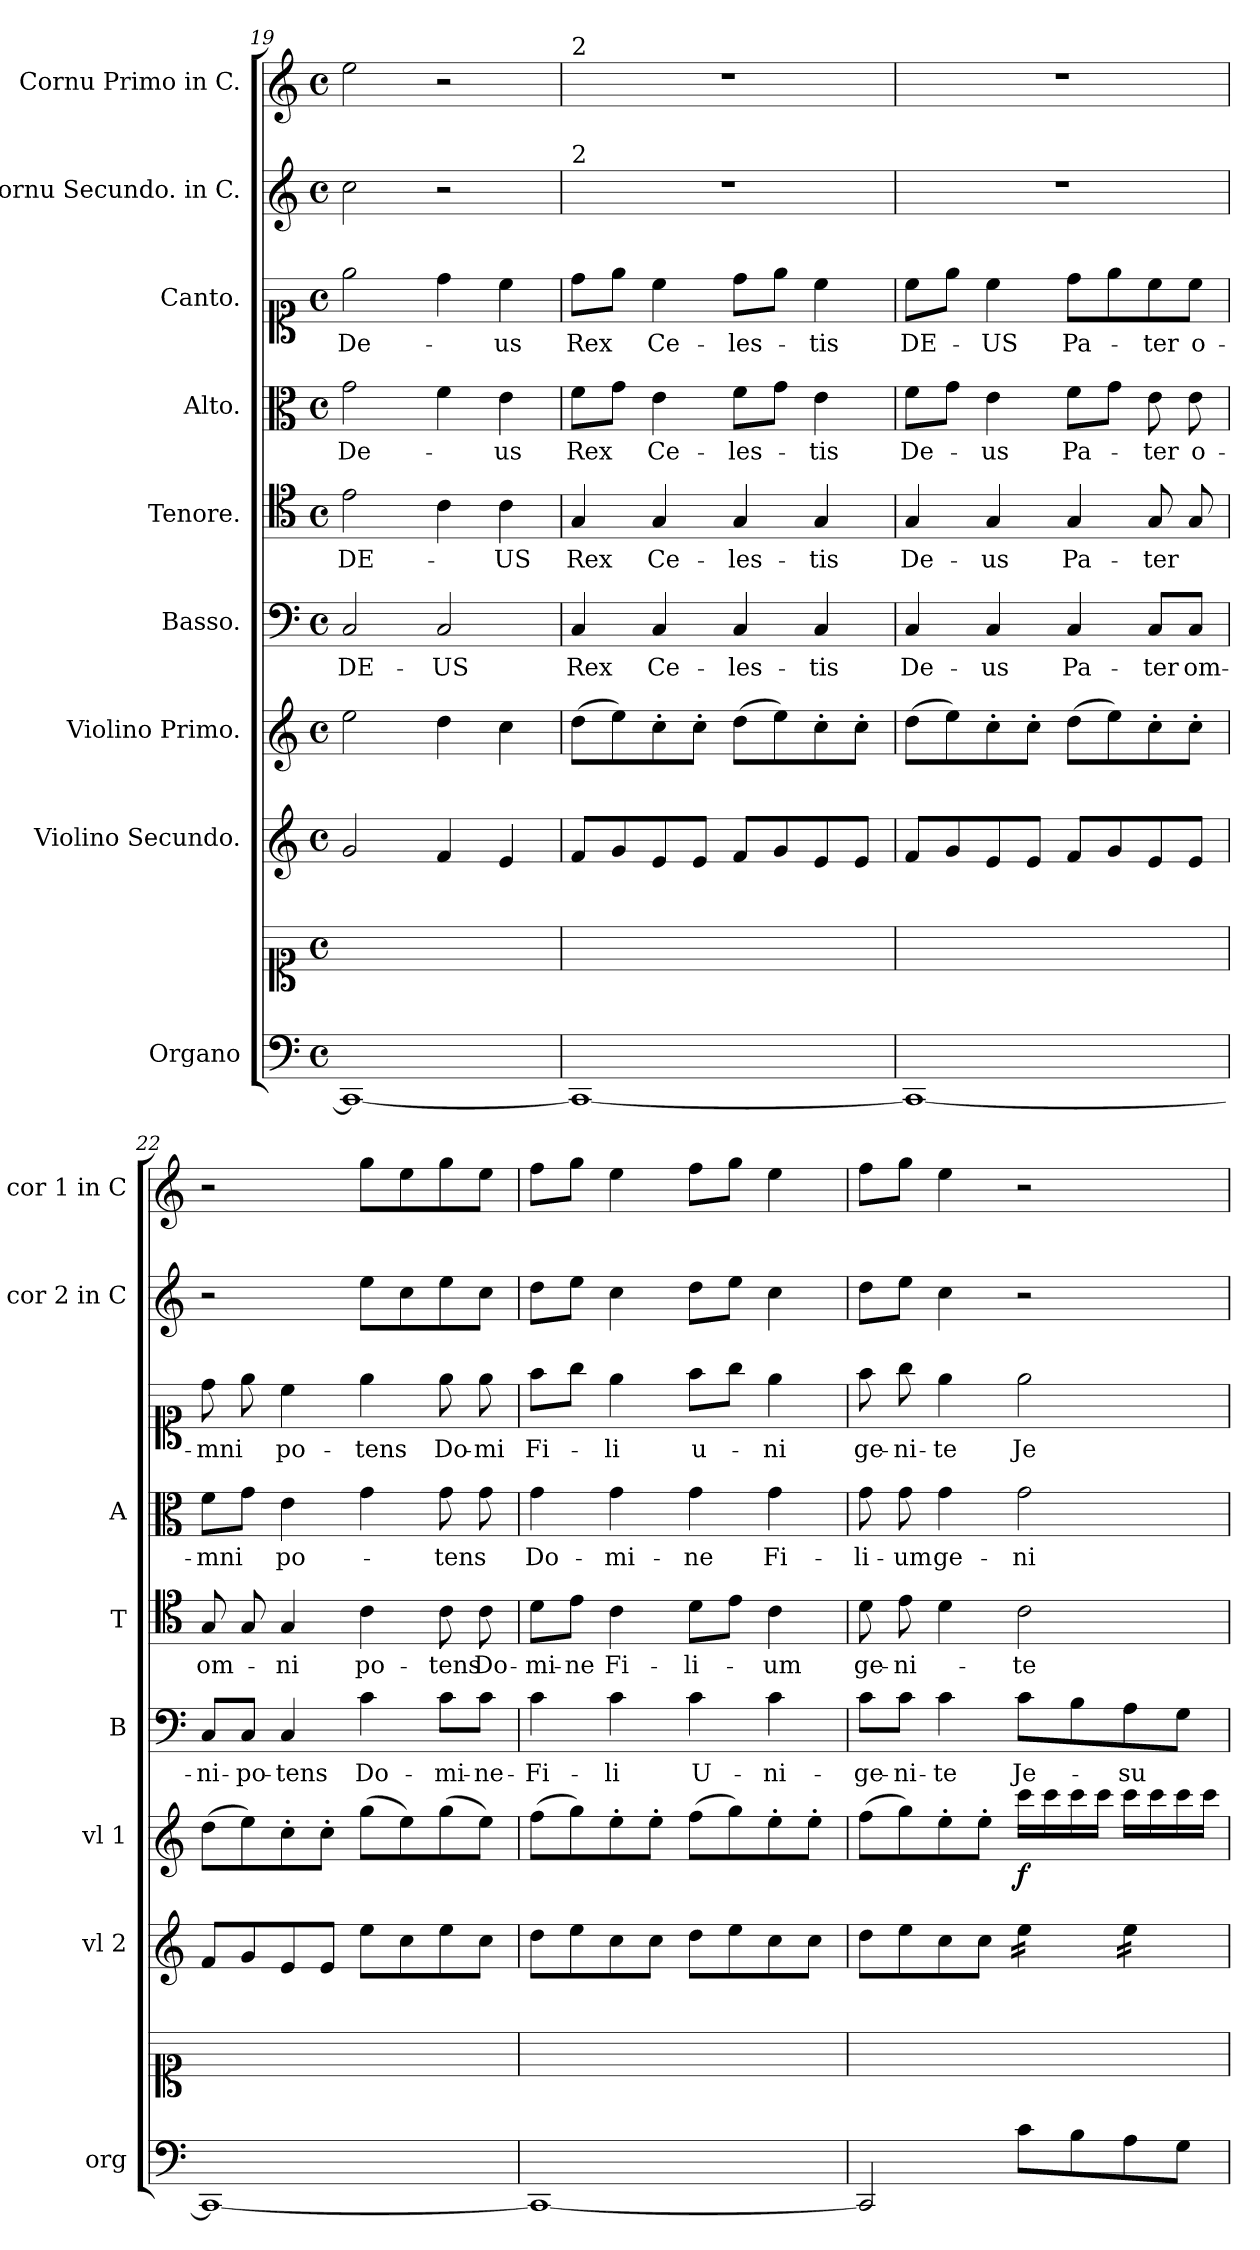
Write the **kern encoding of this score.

**kern	**kern	**kern	**kern	**dynam	**kern	**text	**kern	**text	**kern	**text	**kern	**text	**kern	**kern
*part9	*part9	*part8	*part7	*part7	*part6	*part6	*part5	*part5	*part4	*part4	*part3	*part3	*part2	*part1
*staff10	*staff9	*staff8	*staff7	*staff7	*staff6	*staff6	*staff5	*staff5	*staff4	*staff4	*staff3	*staff3	*staff2	*staff1
*I"Organo	*	*I"Violino Secundo.	*I"Violino Primo.	*	*I"Basso.	*	*I"Tenore.	*	*I"Alto.	*	*I"Canto.	*	*I"Cornu Secundo. in C.	*I"Cornu Primo in C.
*I'org	*	*I'vl 2	*I'vl 1	*	*I'B	*	*I'T	*	*I'A	*	*	*	*I'cor 2 in C	*I'cor 1 in C
*clefF4	*clefC1	*clefG2	*clefG2	*	*clefF4	*	*clefC4	*	*clefC3	*	*clefC1	*	*clefG2	*clefG2
*k[]	*k[]	*k[]	*k[]	*	*k[]	*	*k[]	*	*k[]	*	*k[]	*	*k[]	*k[]
*M4/4	*M4/4	*M4/4	*M4/4	*	*M4/4	*	*M4/4	*	*M4/4	*	*M4/4	*	*M4/4	*M4/4
*met(c)	*met(c)	*met(c)	*met(c)	*	*met(c)	*	*met(c)	*	*met(c)	*	*met(c)	*	*met(c)	*met(c)
=19	=19	=19	=19	=19	=19	=19	=19	=19	=19	=19	=19	=19	=19	=19
1CC_>	1ryy	2g/	2ee\	.	2C/	DE-	2e\	DE-	2g\	De-	2ee\	De-	2cc\	2ee\
.	.	4f/	4dd\	.	2C/	-US	4c\	.	4f\	.	4dd\	.	2r	2r
.	.	4e/	4cc\	.	.	.	4c\	-US	4e\	-us	4cc\	-us	.	.
=20	=20	=20	=20	=20	=20	=20	=20	=20	=20	=20	=20	=20	=20	=20
!	!	!	!	!	!	!	!	!	!	!	!	!	!	!LO:TX:a:t=2
!	!	!	!	!	!	!	!	!	!	!	!	!	!LO:TX:a:t=2	!
1CC_>	1ryy	8f/L	(>8dd\L	.	4C/	Rex	4G/	Rex	8f\L	Rex	8dd\L	Rex	1r	1r
.	.	8g/	8ee\)	.	.	.	.	.	8g\J	.	8ee\J	.	.	.
.	.	8e/	8cc'>\	.	4C/	Ce-	4G/	Ce-	4e\	Ce-	4cc\	Ce-	.	.
.	.	8e/J	8cc'>\J	.	.	.	.	.	.	.	.	.	.	.
.	.	8f/L	(>8dd\L	.	4C/	-les-	4G/	-les-	8f\L	-les-	8dd\L	-les-	.	.
.	.	8g/	8ee\)	.	.	.	.	.	8g\J	.	8ee\J	.	.	.
.	.	8e/	8cc'>\	.	4C/	-tis	4G/	-tis	4e\	-tis	4cc\	-tis	.	.
.	.	8e/J	8cc'>\J	.	.	.	.	.	.	.	.	.	.	.
=21	=21	=21	=21	=21	=21	=21	=21	=21	=21	=21	=21	=21	=21	=21
1CC_>	1ryy	8f/L	(>8dd\L	.	4C/	De-	4G/	De-	8f\L	De-	8cc\L	DE-	1r	1r
.	.	8g/	8ee\)	.	.	.	.	.	8g\J	.	8ee\J	.	.	.
.	.	8e/	8cc'>\	.	4C/	-us	4G/	-us	4e\	-us	4cc\	-US	.	.
.	.	8e/J	8cc'>\J	.	.	.	.	.	.	.	.	.	.	.
.	.	8f/L	(>8dd\L	.	4C/	Pa-	4G/	Pa-	8f\L	Pa-	8dd\L	Pa-	.	.
.	.	8g/	8ee\)	.	.	.	.	.	8g\J	.	8ee\	.	.	.
.	.	8e/	8cc'>\	.	8C/L	-ter	8G/	-ter	8e\	-ter	8cc\	-ter	.	.
.	.	8e/J	8cc'>\J	.	8C/J	om-	8G/	.	8e\	o-	8cc\J	o-	.	.
=22	=22	=22	=22	=22	=22	=22	=22	=22	=22	=22	=22	=22	=22	=22
1CC_>	1ryy	8f/L	(>8dd\L	.	8C/L	-ni-	8G/	om-	8f\L	-mni	8dd\	-mni	2r	2r
.	.	8g/	8ee\)	.	8C/J	-po-	8G/	.	8g\J	.	8ee\	.	.	.
.	.	8e/	8cc'>\	.	4C/	-tens	4G/	-ni	4e\	po-	4cc\	po-	.	.
.	.	8e/J	8cc'>\J	.	.	.	.	.	.	.	.	.	.	.
.	.	8ee\L	(>8gg\L	.	4c\	Do-	4c\	po-	4g\	.	4ee\	-tens	8ee\L	8gg\L
.	.	8cc\	8ee\)	.	.	.	.	.	.	.	.	.	8cc\	8ee\
.	.	8ee\	(>8gg\	.	8c\L	-mi-	8c\	-tens	8g\	-tens	8ee\	-Do-	8ee\	8gg\
.	.	8cc\J	8ee\J)	.	8c\J	ne-	8c\	Do-	8g\	.	8ee\	-mi	8cc\J	8ee\J
=23	=23	=23	=23	=23	=23	=23	=23	=23	=23	=23	=23	=23	=23	=23
1CC_	1ryy	8dd\L	(>8ff\L	.	4c\	Fi-	8d\L	-mi-	4g\	Do-	8ff\L	Fi-	8dd\L	8ff\L
.	.	8ee\	8gg\)	.	.	.	8e\J	-ne	.	.	8gg\J	.	8ee\J	8gg\J
.	.	8cc\	8ee'>\	.	4c\	-li	4c\	Fi-	4g\	-mi-	4ee\	-li	4cc\	4ee\
.	.	8cc\J	8ee'>\J	.	.	.	.	.	.	.	.	.	.	.
.	.	8dd\L	(>8ff\L	.	4c\	U-	8d\L	-li-	4g\	-ne	8ff\L	u-	8dd\L	8ff\L
.	.	8ee\	8gg\)	.	.	.	8e\J	.	.	.	8gg\J	.	8ee\J	8gg\J
.	.	8cc\	8ee'>\	.	4c\	-ni-	4c\	-um	4g\	Fi-	4ee\	-ni	4cc\	4ee\
.	.	8cc\J	8ee'>\J	.	.	.	.	.	.	.	.	.	.	.
=24	=24	=24	=24	=24	=24	=24	=24	=24	=24	=24	=24	=24	=24	=24
2CC/]	1ryy	8dd\L	(>8ff\L	.	8c\L	-ge-	8d\	ge-	8g\	-li-	8ff\	ge-	8dd\L	8ff\L
.	.	8ee\	8gg\)	.	8c\J	-ni-	8e\	-ni-	8g\	-um	8gg\	-ni-	8ee\J	8gg\J
.	.	8cc\	8ee'>\	.	4c\	-te	4d\	.	4g\	ge-	4ee\	te	4cc\	4ee\
.	.	8cc\J	8ee'>\J	.	.	.	.	.	.	.	.	.	.	.
!	!	!	!	!LO:DY:b	!	!	!	!	!	!	!	!	!	!
*	*	*tremolo	*	*	*	*	*	*	*	*	*	*	*	*
8c\L	.	16ee\LL	16ccc\LL	f	8c\L	Je-	2c\	-te	2g\	-ni-	2ee\	Je-	2r	2r
.	.	16ee\	16ccc\	.	.	.	.	.	.	.	.	.	.	.
8B\	.	16ee\	16ccc\	.	8B\	.	.	.	.	.	.	.	.	.
.	.	16ee\JJ	16ccc\JJ	.	.	.	.	.	.	.	.	.	.	.
8A\	.	16ee\LL	16ccc\LL	.	8A\	-su	.	.	.	.	.	.	.	.
.	.	16ee\	16ccc\	.	.	.	.	.	.	.	.	.	.	.
8G\J	.	16ee\	16ccc\	.	8G\J	.	.	.	.	.	.	.	.	.
.	.	16ee\JJ	16ccc\JJ	.	.	.	.	.	.	.	.	.	.	.
*	*	*Xtremolo	*	*	*	*	*	*	*	*	*	*	*	*
=	=	=	=	=	=	=	=	=	=	=	=	=	=	=
*-	*-	*-	*-	*-	*-	*-	*-	*-	*-	*-	*-	*-	*-	*-
